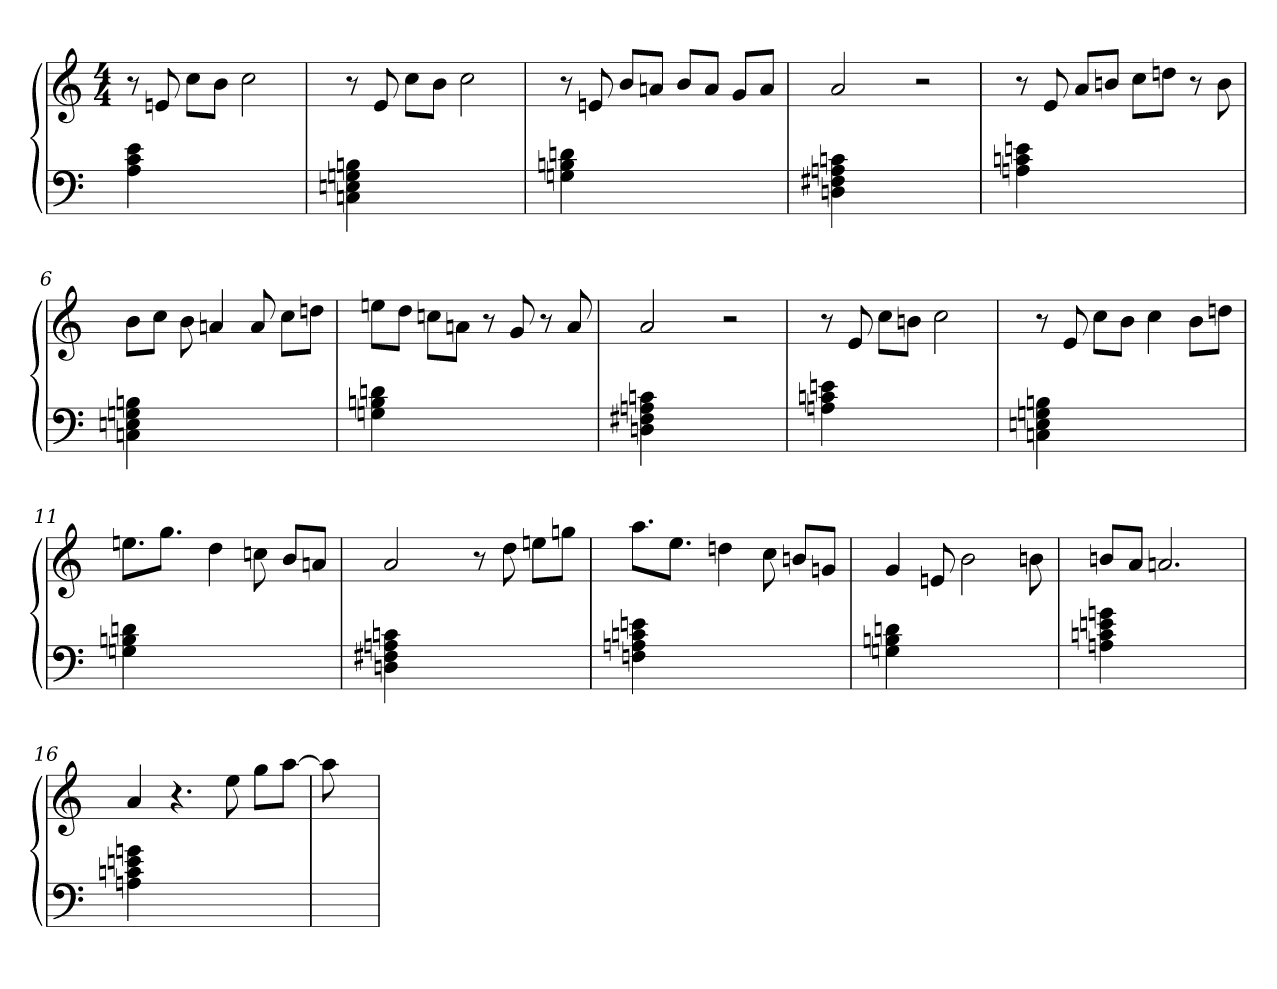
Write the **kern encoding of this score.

**kern	**kern
*part2	*part1
*staff2	*staff1
*	*M4/4
=1	=1
4A 4c 4e	8r
.	8en
2.ryy	8ccL
.	8bJ
.	2cc
=2	=2
4Cn 4En 4Gn 4Bn	8r
.	8e
2.ryy	8ccL
.	8bJ
.	2cc
=3	=3
4Gn 4Bn 4dn	8r
.	8en
2.ryy	8bL
.	8anJ
.	8bL
.	8aJ
.	8gL
.	8aJ
=4	=4
4Dn 4F#X 4An 4cn	2a
2.ryy	.
.	2r
=5	=5
4An 4cn 4en	8r
.	8e
2.ryy	8aL
.	8bnJ
.	8ccL
.	8ddnJ
.	8r
.	8b
=6	=6
4Cn 4En 4Gn 4Bn	8bL
.	8ccJ
2.ryy	8b
.	4an
.	8a
.	8ccL
.	8ddnJ
=7	=7
4Gn 4Bn 4dn	8eenL
.	8ddJ
2.ryy	8ccnL
.	8anJ
.	8r
.	8g
.	8r
.	8a
=8	=8
4Dn 4F#X 4An 4cn	2a
2.ryy	.
.	2r
=9	=9
4An 4cn 4en	8r
.	8e
2.ryy	8ccL
.	8bnJ
.	2cc
=10	=10
4Cn 4En 4Gn 4Bn	8r
.	8e
2.ryy	8ccL
.	8bJ
.	4cc
.	8bL
.	8ddnJ
=11	=11
4Gn 4Bn 4dn	8.eenL
.	8.ggJ
2.ryy	.
.	4dd
.	8ccn
.	8bL
.	8anJ
=12	=12
4Dn 4F#X 4An 4cn	2a
2.ryy	.
.	8r
.	8dd
.	8eenL
.	8ggnJ
=13	=13
4Fn 4An 4cn 4en	8.aaL
.	8.eeJ
2.ryy	.
.	4ddn
.	8cc
.	8bnL
.	8gnJ
=14	=14
4Gn 4Bn 4dn	4g
2.ryy	8en
.	2b
.	8bn
=15	=15
4An 4cn 4en 4gn	8bnL
.	8aJ
2.ryy	2.an
=16	=16
4An 4cn 4en 4gn	4a
2.ryy	4.r
.	8ee
.	8ggL
.	[8aaJ
=17	=17
4ryy	8aa]
.	8ryy
=	=
*-	*-
